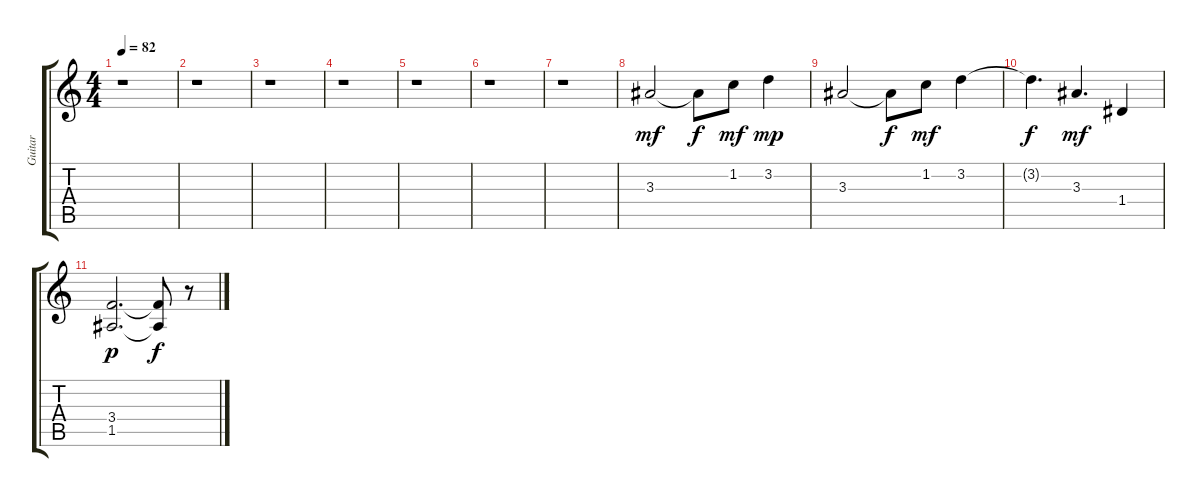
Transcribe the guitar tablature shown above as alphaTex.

\track ("Guitar" "Guitar") {instrument overdrivenguitar}
\staff {score tabs}
\tuning (E4 B3 G3 D3 A2 E2) {hide}
\ts (4 4)
\tempo 82
\clef g2
\ks c
r.1{dy mp} |
r.1 |
r.1 |
r.1 |
r.1 |
r.1 |
r.1 |
3.3.2{dy mf} 3.3{t}.8{dy f} 1.2.8{dy mf} 3.2.4{dy mp} |
3.3.2 3.3{t}.8{dy f} 1.2.8{dy mf} 3.2.4 |
3.2{t}.4{d dy f} 3.3.4{d dy mf} 1.4.4 |
(3.4 1.5).2{d dy p} (3.4{t} 1.5{t}).8{dy f} r.8
